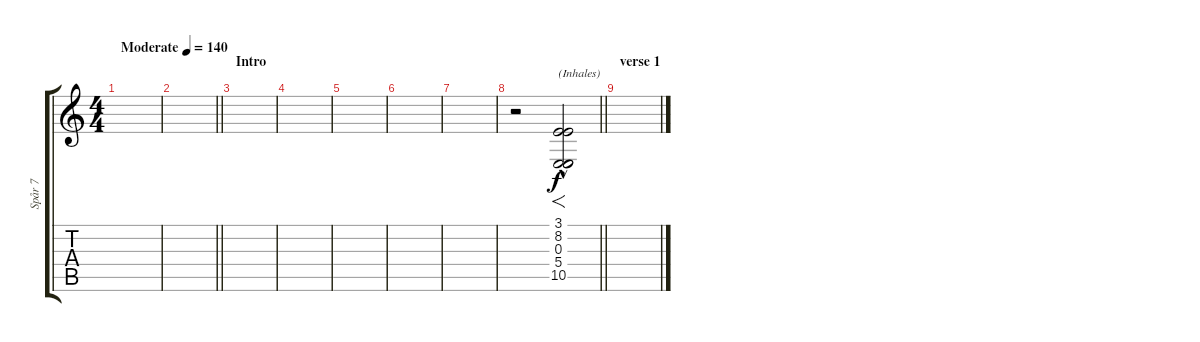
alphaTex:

\track ("Spår 7" "Spår 7") {instrument pad8sweep}
\staff {score tabs}
\tuning (Db4 Ab3 E3 B2 Gb2 B1) {hide}
\ts (4 4)
\tempo (140 "Moderate")
\clef g2
\ks c
|
\barLineRight lightlight
|
\section ("" "Intro")
|
|
|
|
|
\barLineRight lightlight
r.2 (3.1 8.2{hac} 0.3{hac} 5.4{hac} 10.5{hac}).2{f txt "(Inhales)" balance 8 instrument reversecymbal} |
\section ("" "verse 1")
